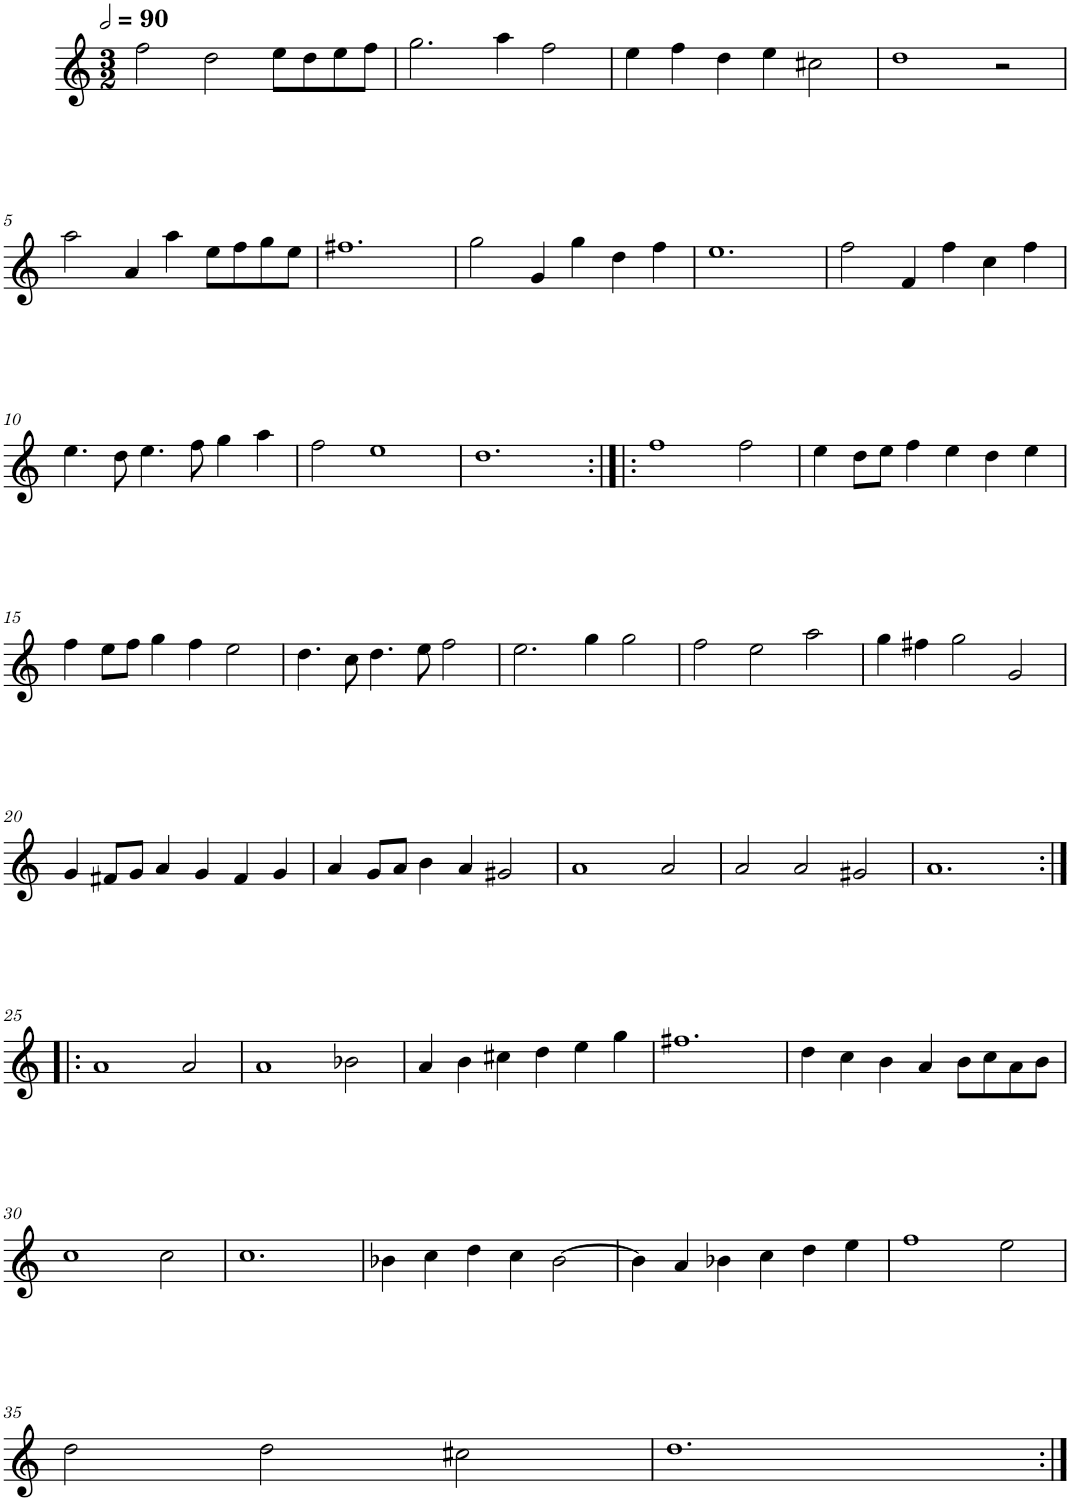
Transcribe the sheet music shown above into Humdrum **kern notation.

**kern
*part1
*staff1
*I"Cinq parties
*clefG2
*k[]
*M3/2
*MM180
=1
2ff\
2dd\
8ee\L
8dd\
8ee\
8ff\J
=2
2.gg\
4aa\
2ff\
=3
4ee\
4ff\
4dd\
4ee\
2cc#X\
=4
1dd
2r
!!LO:LB:g=z
=5
2aa\
4a/
4aa\
8ee\L
8ff\
8gg\
8ee\J
=6
1.ff#X
=7
2gg\
4g/
4gg\
4dd\
4ff\
=8
1.ee
=9
2ff\
4f/
4ff\
4cc\
4ff\
!!LO:LB:g=z
=10
4.ee\
8dd\
4.ee\
8ff\
4gg\
4aa\
=11
2ff\
1ee
=12
1.dd
=13:|!|:
1ff
2ff\
=14
4ee\
8dd\L
8ee\J
4ff\
4ee\
4dd\
4ee\
!!LO:LB:g=z
=15
4ff\
8ee\L
8ff\J
4gg\
4ff\
2ee\
=16
4.dd\
8cc\
4.dd\
8ee\
2ff\
=17
2.ee\
4gg\
2gg\
=18
2ff\
2ee\
2aa\
=19
4gg\
4ff#X\
2gg\
2g/
!!LO:LB:g=z
=20
4g/
8f#X/L
8g/J
4a/
4g/
4f#/
4g/
=21
4a/
8g/L
8a/J
4b\
4a/
2g#X/
=22
1a
2a/
=23
2a/
2a/
2g#X/
=24
1.a
!!LO:LB:g=z
=25:|!|:
1a
2a/
=26
1a
2b-X\
=27
4a/
4b\
4cc#X\
4dd\
4ee\
4gg\
=28
1.ff#X
=29
4dd\
4cc\
4b\
4a/
8b\L
8cc\
8a\
8b\J
!!LO:LB:g=z
=30
1cc
2cc\
=31
1.cc
=32
4b-X\
4cc\
4dd\
4cc\
[2b-\
=33
4b-\]
4a/
4b-X\
4cc\
4dd\
4ee\
=34
1ff
2ee\
!!LO:LB:g=z
=35
2dd\
2dd\
2cc#X\
=36
1.dd
=:|!
*-
